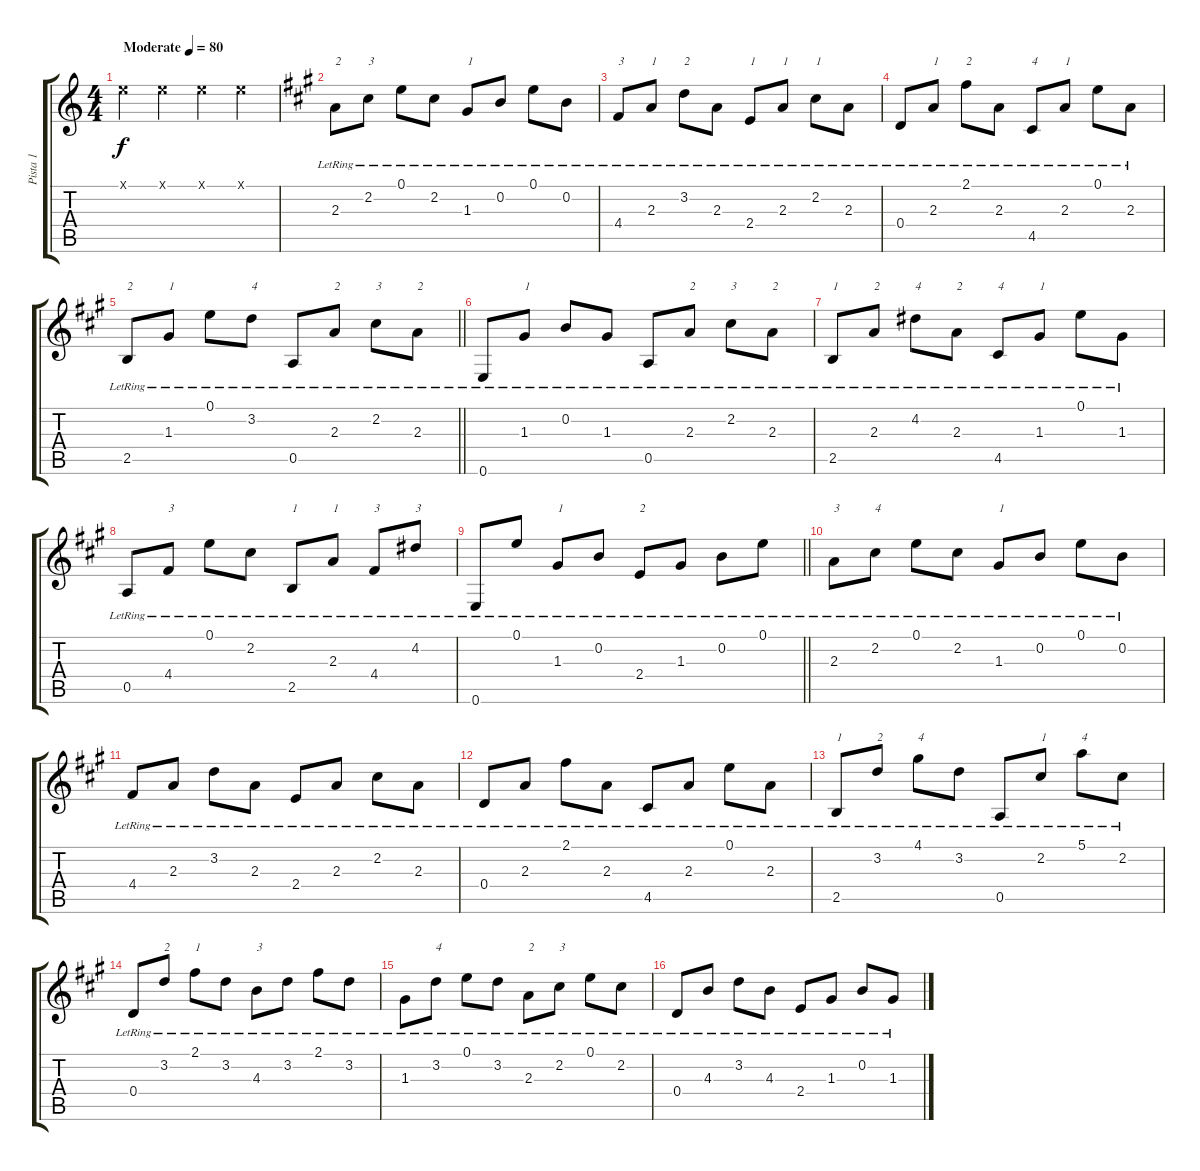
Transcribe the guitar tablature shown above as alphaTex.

\track ("Pista 1" "Pista 1") {instrument acousticguitarsteel}
\staff {score tabs}
\tuning (E4 B3 G3 D3 A2 E2) {hide}
\ts (4 4)
\tempo (80 "Moderate")
\clef g2
\ks c
0.1{x}.4{dy f instrument acousticguitarsteel} 0.1{x}.4 0.1{x}.4 0.1{x}.4 |
\ks a
2.3{lr}.8{txt "2"} 2.2{lr}.8{txt "3"} 0.1{lr}.8 2.2{lr}.8 1.3{lr}.8{txt "1"} 0.2{lr}.8 0.1{lr}.8 0.2{lr}.8 |
4.4{lr}.8{txt "3"} 2.3{lr}.8{txt "1"} 3.2{lr}.8{txt "2"} 2.3{lr}.8 2.4{lr}.8{txt "1"} 2.3{lr}.8{txt "1"} 2.2{lr}.8{txt "1"} 2.3{lr}.8 |
0.4{lr}.8 2.3{lr}.8{txt "1"} 2.1{lr}.8{txt "2"} 2.3{lr}.8 4.5{lr}.8{txt "4"} 2.3{lr}.8{txt "1"} 0.1{lr}.8 2.3{lr}.8 |
\barLineRight lightlight
2.5{lr}.8{txt "2"} 1.3{lr}.8{txt "1"} 0.1{lr}.8 3.2{lr}.8{txt "4"} 0.5{lr}.8 2.3{lr}.8{txt "2"} 2.2{lr}.8{txt "3"} 2.3{lr}.8{txt "2"} |
0.6{lr}.8 1.3{lr}.8{txt "1"} 0.2{lr}.8 1.3{lr}.8 0.5{lr}.8 2.3{lr}.8{txt "2"} 2.2{lr}.8{txt "3"} 2.3{lr}.8{txt "2"} |
2.5{lr}.8{txt "1"} 2.3{lr}.8{txt "2"} 4.2{lr}.8{txt "4"} 2.3{lr}.8{txt "2"} 4.5{lr}.8{txt "4"} 1.3{lr}.8{txt "1"} 0.1{lr}.8 1.3{lr}.8 |
0.5{lr}.8 4.4{lr}.8{txt "3"} 0.1{lr}.8 2.2{lr}.8 2.5{lr}.8{txt "1"} 2.3{lr}.8{txt "1"} 4.4{lr}.8{txt "3"} 4.2{lr}.8{txt "3"} |
\barLineRight lightlight
0.6{lr}.8 0.1{lr}.8 1.3{lr}.8{txt "1"} 0.2{lr}.8 2.4{lr}.8{txt "2"} 1.3{lr}.8 0.2{lr}.8 0.1{lr}.8 |
2.3{lr}.8{txt "3"} 2.2{lr}.8{txt "4"} 0.1{lr}.8 2.2{lr}.8 1.3{lr}.8{txt "1"} 0.2{lr}.8 0.1{lr}.8 0.2{lr}.8 |
4.4{lr}.8 2.3{lr}.8 3.2{lr}.8 2.3{lr}.8 2.4{lr}.8 2.3{lr}.8 2.2{lr}.8 2.3{lr}.8 |
0.4{lr}.8 2.3{lr}.8 2.1{lr}.8 2.3{lr}.8 4.5{lr}.8 2.3{lr}.8 0.1{lr}.8 2.3{lr}.8 |
2.5{lr}.8{txt "1"} 3.2{lr}.8{txt "2"} 4.1{lr}.8{txt "4"} 3.2{lr}.8 0.5{lr}.8 2.2{lr}.8{txt "1"} 5.1{lr}.8{txt "4"} 2.2{lr}.8 |
0.4{lr}.8 3.2{lr}.8{txt "2"} 2.1{lr}.8{txt "1"} 3.2{lr}.8 4.3{lr}.8{txt "3"} 3.2{lr}.8 2.1{lr}.8 3.2{lr}.8 |
1.3{lr}.8 3.2{lr}.8{txt "4"} 0.1{lr}.8 3.2{lr}.8 2.3{lr}.8{txt "2"} 2.2{lr}.8{txt "3"} 0.1{lr}.8 2.2{lr}.8 |
0.4{lr}.8 4.3{lr}.8 3.2{lr}.8 4.3{lr}.8 2.4{lr}.8 1.3{lr}.8 0.2{lr}.8 1.3{lr}.8
